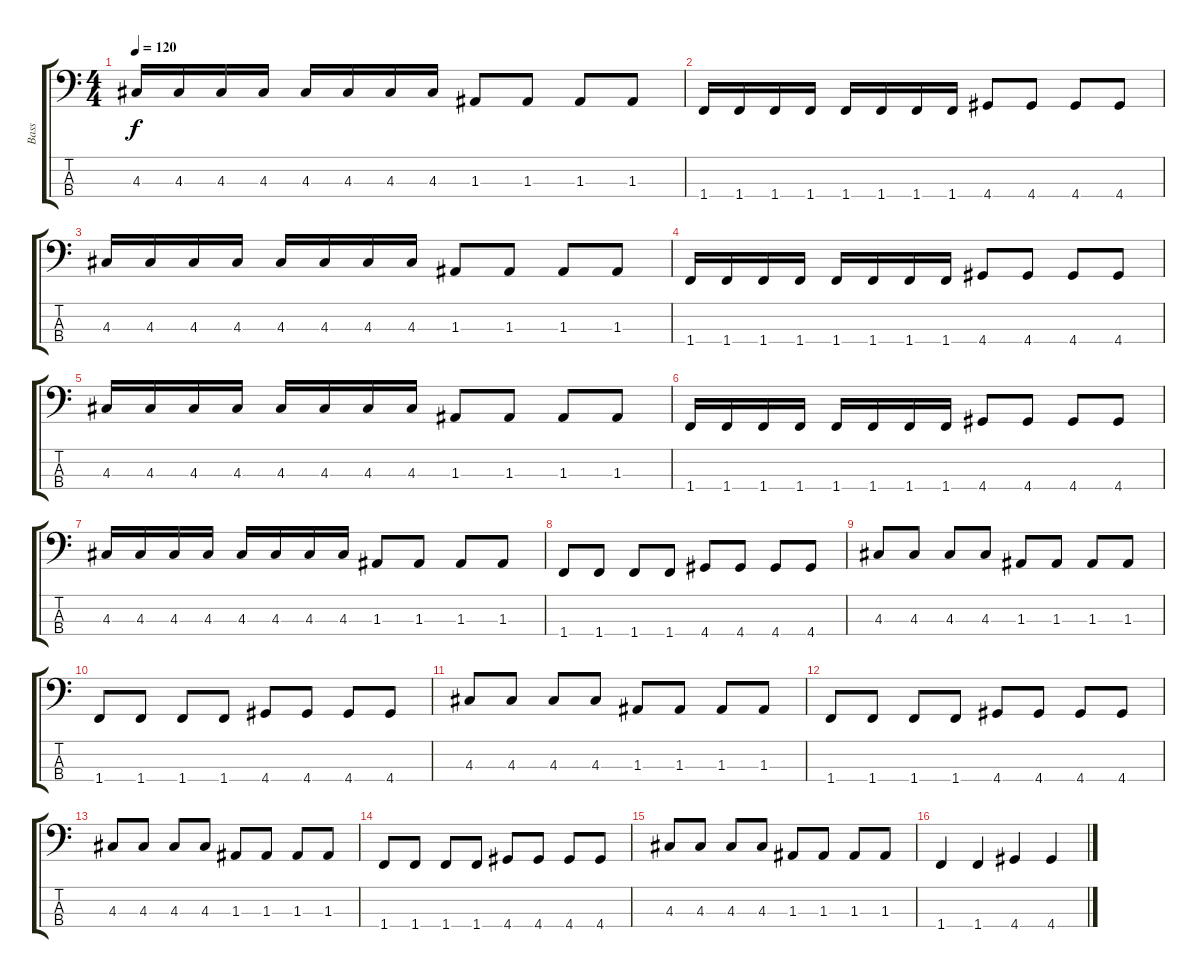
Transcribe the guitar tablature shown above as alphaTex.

\track ("Bass" "Bass") {instrument acousticguitarnylon}
\staff {score tabs}
\tuning (G2 D2 A1 E1) {hide}
\ts (4 4)
\tempo 120
\clef f4
\ks c
4.3.16{dy f} 4.3.16 4.3.16 4.3.16 4.3.16 4.3.16 4.3.16 4.3.16 1.3.8 1.3.8 1.3.8 1.3.8 |
1.4.16 1.4.16 1.4.16 1.4.16 1.4.16 1.4.16 1.4.16 1.4.16 4.4.8 4.4.8 4.4.8 4.4.8 |
4.3.16 4.3.16 4.3.16 4.3.16 4.3.16 4.3.16 4.3.16 4.3.16 1.3.8 1.3.8 1.3.8 1.3.8 |
1.4.16 1.4.16 1.4.16 1.4.16 1.4.16 1.4.16 1.4.16 1.4.16 4.4.8 4.4.8 4.4.8 4.4.8 |
4.3.16 4.3.16 4.3.16 4.3.16 4.3.16 4.3.16 4.3.16 4.3.16 1.3.8 1.3.8 1.3.8 1.3.8 |
1.4.16 1.4.16 1.4.16 1.4.16 1.4.16 1.4.16 1.4.16 1.4.16 4.4.8 4.4.8 4.4.8 4.4.8 |
4.3.16 4.3.16 4.3.16 4.3.16 4.3.16 4.3.16 4.3.16 4.3.16 1.3.8 1.3.8 1.3.8 1.3.8 |
1.4.8 1.4.8 1.4.8 1.4.8 4.4.8 4.4.8 4.4.8 4.4.8 |
4.3.8 4.3.8 4.3.8 4.3.8 1.3.8 1.3.8 1.3.8 1.3.8 |
1.4.8 1.4.8 1.4.8 1.4.8 4.4.8 4.4.8 4.4.8 4.4.8 |
4.3.8 4.3.8 4.3.8 4.3.8 1.3.8 1.3.8 1.3.8 1.3.8 |
1.4.8 1.4.8 1.4.8 1.4.8 4.4.8 4.4.8 4.4.8 4.4.8 |
4.3.8 4.3.8 4.3.8 4.3.8 1.3.8 1.3.8 1.3.8 1.3.8 |
1.4.8 1.4.8 1.4.8 1.4.8 4.4.8 4.4.8 4.4.8 4.4.8 |
4.3.8 4.3.8 4.3.8 4.3.8 1.3.8 1.3.8 1.3.8 1.3.8 |
1.4.4 1.4.4 4.4.4 4.4.4
